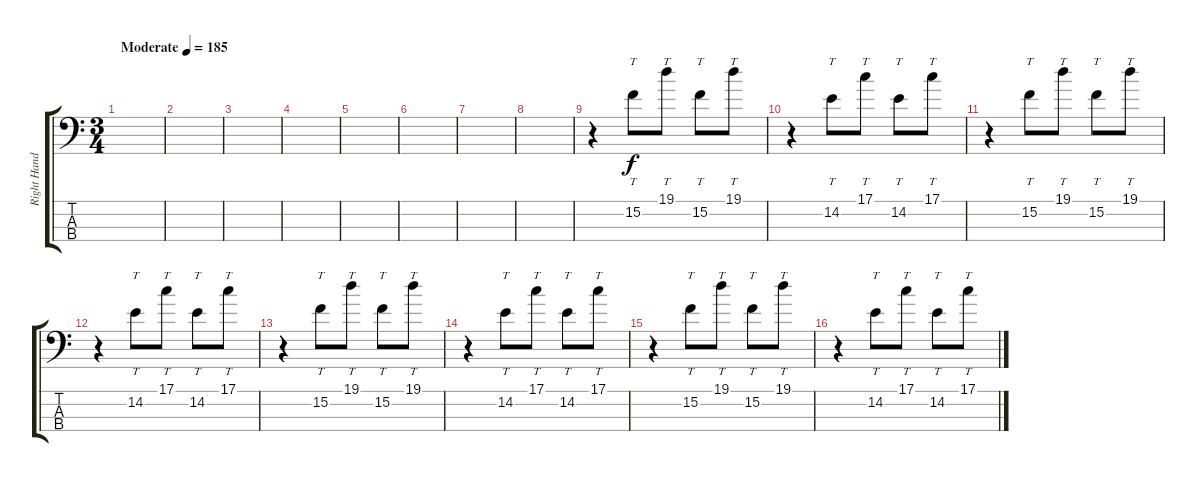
\track ("Right Hand Line" "Right Hand") {instrument electricbassfinger}
\staff {score tabs}
\tuning (G2 D2 A1 E1) {hide}
\ts (3 4)
\tempo (185 "Moderate")
\clef f4
\ks c
|
|
|
|
|
|
|
|
r.4 15.2.8{tt} 19.1.8{tt} 15.2.8{tt} 19.1.8{tt} |
r.4 14.2.8{tt} 17.1.8{tt} 14.2.8{tt} 17.1.8{tt} |
r.4 15.2.8{tt} 19.1.8{tt} 15.2.8{tt} 19.1.8{tt} |
r.4 14.2.8{tt} 17.1.8{tt} 14.2.8{tt} 17.1.8{tt} |
r.4 15.2.8{tt} 19.1.8{tt} 15.2.8{tt} 19.1.8{tt} |
r.4 14.2.8{tt} 17.1.8{tt} 14.2.8{tt} 17.1.8{tt} |
r.4 15.2.8{tt} 19.1.8{tt} 15.2.8{tt} 19.1.8{tt} |
r.4 14.2.8{tt} 17.1.8{tt} 14.2.8{tt} 17.1.8{tt}
